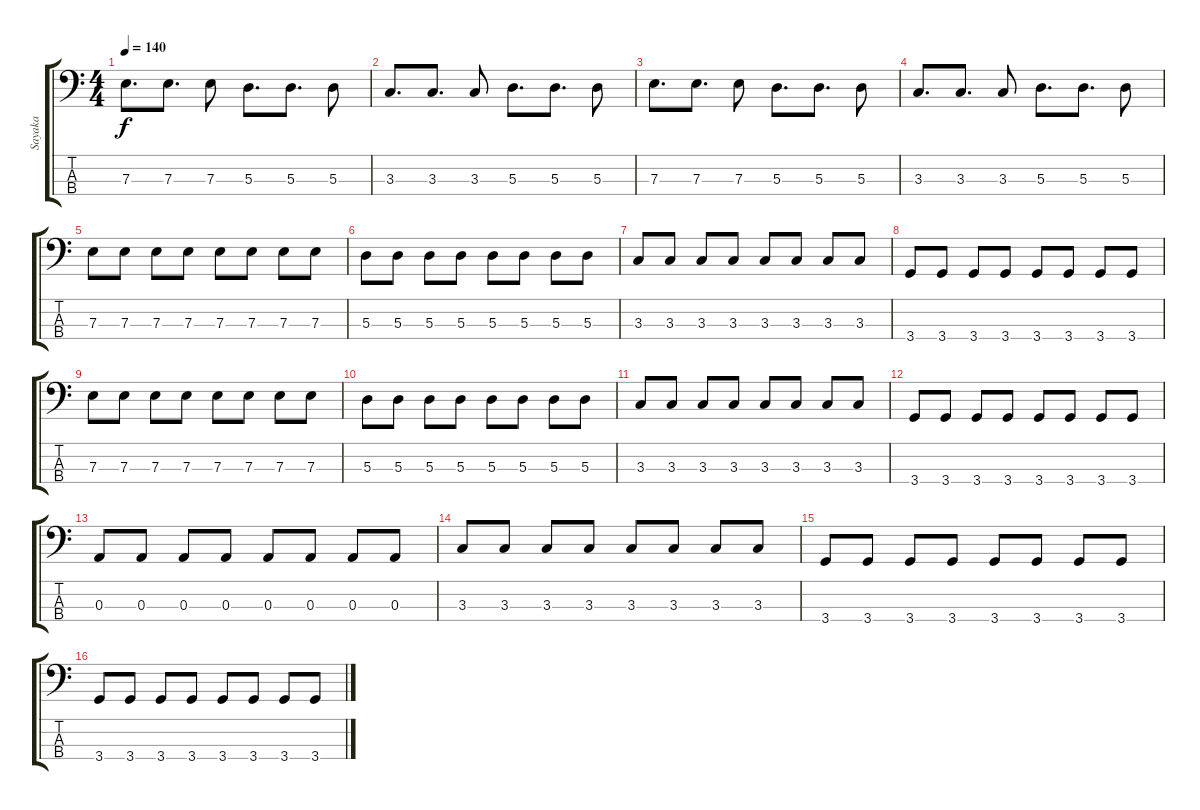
\track ("Sayaka" "Sayaka") {instrument electricbasspick}
\staff {score tabs}
\tuning (G2 D2 A1 E1) {hide}
\ts (4 4)
\tempo 140
\clef f4
\ks c
7.3.8{d dy f} 7.3.8{d} 7.3.8 5.3.8{d} 5.3.8{d} 5.3.8 |
3.3.8{d} 3.3.8{d} 3.3.8 5.3.8{d} 5.3.8{d} 5.3.8 |
7.3.8{d} 7.3.8{d} 7.3.8 5.3.8{d} 5.3.8{d} 5.3.8 |
3.3.8{d} 3.3.8{d} 3.3.8 5.3.8{d} 5.3.8{d} 5.3.8 |
7.3.8 7.3.8 7.3.8 7.3.8 7.3.8 7.3.8 7.3.8 7.3.8 |
5.3.8 5.3.8 5.3.8 5.3.8 5.3.8 5.3.8 5.3.8 5.3.8 |
3.3.8 3.3.8 3.3.8 3.3.8 3.3.8 3.3.8 3.3.8 3.3.8 |
3.4.8 3.4.8 3.4.8 3.4.8 3.4.8 3.4.8 3.4.8 3.4.8 |
7.3.8 7.3.8 7.3.8 7.3.8 7.3.8 7.3.8 7.3.8 7.3.8 |
5.3.8 5.3.8 5.3.8 5.3.8 5.3.8 5.3.8 5.3.8 5.3.8 |
3.3.8 3.3.8 3.3.8 3.3.8 3.3.8 3.3.8 3.3.8 3.3.8 |
3.4.8 3.4.8 3.4.8 3.4.8 3.4.8 3.4.8 3.4.8 3.4.8 |
0.3.8 0.3.8 0.3.8 0.3.8 0.3.8 0.3.8 0.3.8 0.3.8 |
3.3.8 3.3.8 3.3.8 3.3.8 3.3.8 3.3.8 3.3.8 3.3.8 |
3.4.8 3.4.8 3.4.8 3.4.8 3.4.8 3.4.8 3.4.8 3.4.8 |
3.4.8 3.4.8 3.4.8 3.4.8 3.4.8 3.4.8 3.4.8 3.4.8
